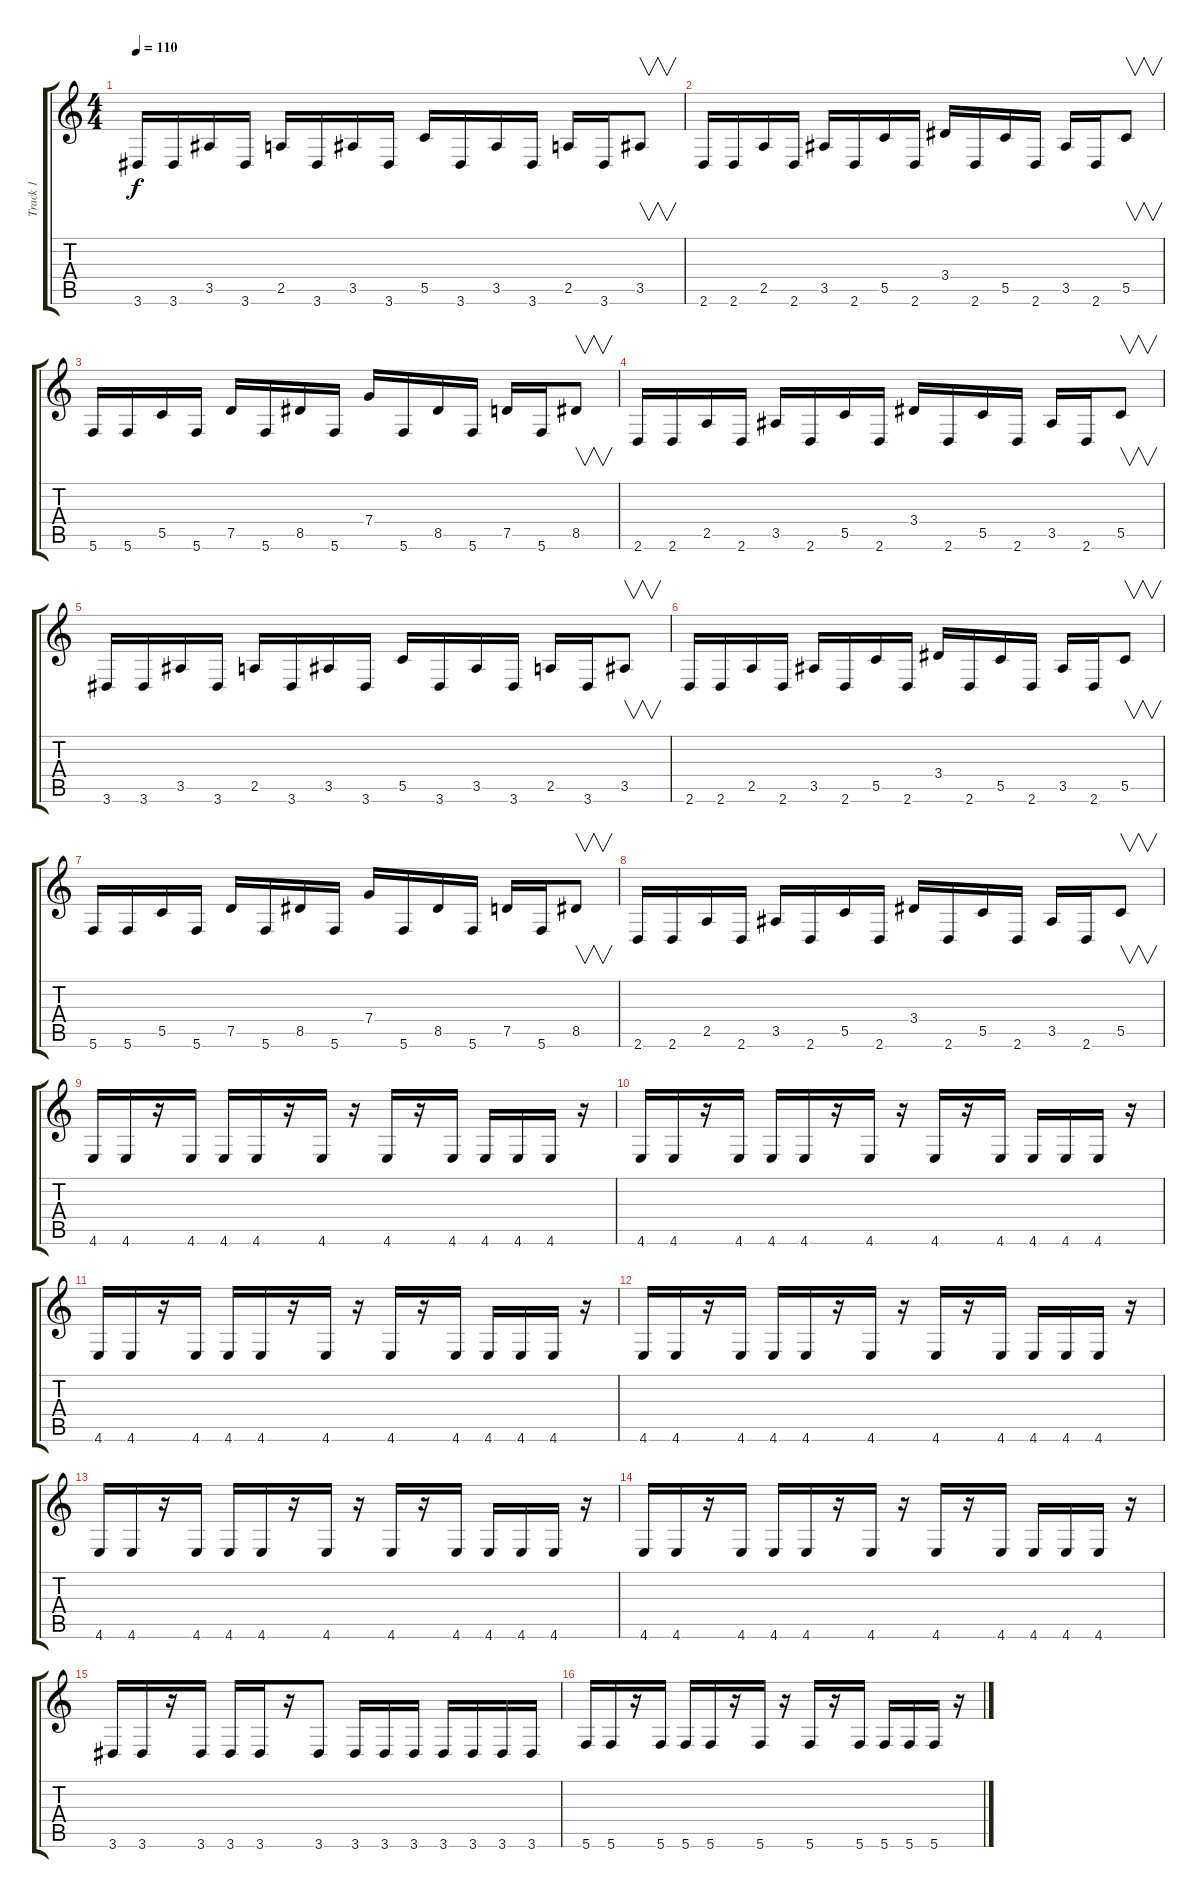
\track ("Track 1" "Track 1") {solo instrument distortionguitar}
\staff {score tabs}
\tuning (D4 A3 F3 C3 G2 C2) {hide}
\ts (4 4)
\tempo 110
\clef g2
\ks c
3.6.16{dy f} 3.6.16 3.5.16 3.6.16 2.5.16 3.6.16 3.5.16 3.6.16 5.5.16 3.6.16 3.5.16 3.6.16 2.5.16 3.6.16 3.5.8{v} |
2.6.16 2.6.16 2.5.16 2.6.16 3.5.16 2.6.16 5.5.16 2.6.16 3.4.16 2.6.16 5.5.16 2.6.16 3.5.16 2.6.16 5.5.8{v} |
5.6.16 5.6.16 5.5.16 5.6.16 7.5.16 5.6.16 8.5.16 5.6.16 7.4.16 5.6.16 8.5.16 5.6.16 7.5.16 5.6.16 8.5.8{v} |
2.6.16 2.6.16 2.5.16 2.6.16 3.5.16 2.6.16 5.5.16 2.6.16 3.4.16 2.6.16 5.5.16 2.6.16 3.5.16 2.6.16 5.5.8{v} |
3.6.16 3.6.16 3.5.16 3.6.16 2.5.16 3.6.16 3.5.16 3.6.16 5.5.16 3.6.16 3.5.16 3.6.16 2.5.16 3.6.16 3.5.8{v} |
2.6.16 2.6.16 2.5.16 2.6.16 3.5.16 2.6.16 5.5.16 2.6.16 3.4.16 2.6.16 5.5.16 2.6.16 3.5.16 2.6.16 5.5.8{v} |
5.6.16 5.6.16 5.5.16 5.6.16 7.5.16 5.6.16 8.5.16 5.6.16 7.4.16 5.6.16 8.5.16 5.6.16 7.5.16 5.6.16 8.5.8{v} |
2.6.16 2.6.16 2.5.16 2.6.16 3.5.16 2.6.16 5.5.16 2.6.16 3.4.16 2.6.16 5.5.16 2.6.16 3.5.16 2.6.16 5.5.8{v} |
4.6.16 4.6.16 r.16 4.6.16 4.6.16 4.6.16 r.16 4.6.16 r.16 4.6.16 r.16 4.6.16 4.6.16 4.6.16 4.6.16 r.16 |
4.6.16 4.6.16 r.16 4.6.16 4.6.16 4.6.16 r.16 4.6.16 r.16 4.6.16 r.16 4.6.16 4.6.16 4.6.16 4.6.16 r.16 |
4.6.16 4.6.16 r.16 4.6.16 4.6.16 4.6.16 r.16 4.6.16 r.16 4.6.16 r.16 4.6.16 4.6.16 4.6.16 4.6.16 r.16 |
4.6.16 4.6.16 r.16 4.6.16 4.6.16 4.6.16 r.16 4.6.16 r.16 4.6.16 r.16 4.6.16 4.6.16 4.6.16 4.6.16 r.16 |
4.6.16 4.6.16 r.16 4.6.16 4.6.16 4.6.16 r.16 4.6.16 r.16 4.6.16 r.16 4.6.16 4.6.16 4.6.16 4.6.16 r.16 |
4.6.16 4.6.16 r.16 4.6.16 4.6.16 4.6.16 r.16 4.6.16 r.16 4.6.16 r.16 4.6.16 4.6.16 4.6.16 4.6.16 r.16 |
3.6.16 3.6.16 r.16 3.6.16 3.6.16 3.6.16 r.16 3.6.8 3.6.16 3.6.16 3.6.16 3.6.16 3.6.16 3.6.16 3.6.16 |
5.6.16 5.6.16 r.16 5.6.16 5.6.16 5.6.16 r.16 5.6.16 r.16 5.6.16 r.16 5.6.16 5.6.16 5.6.16 5.6.16 r.16
